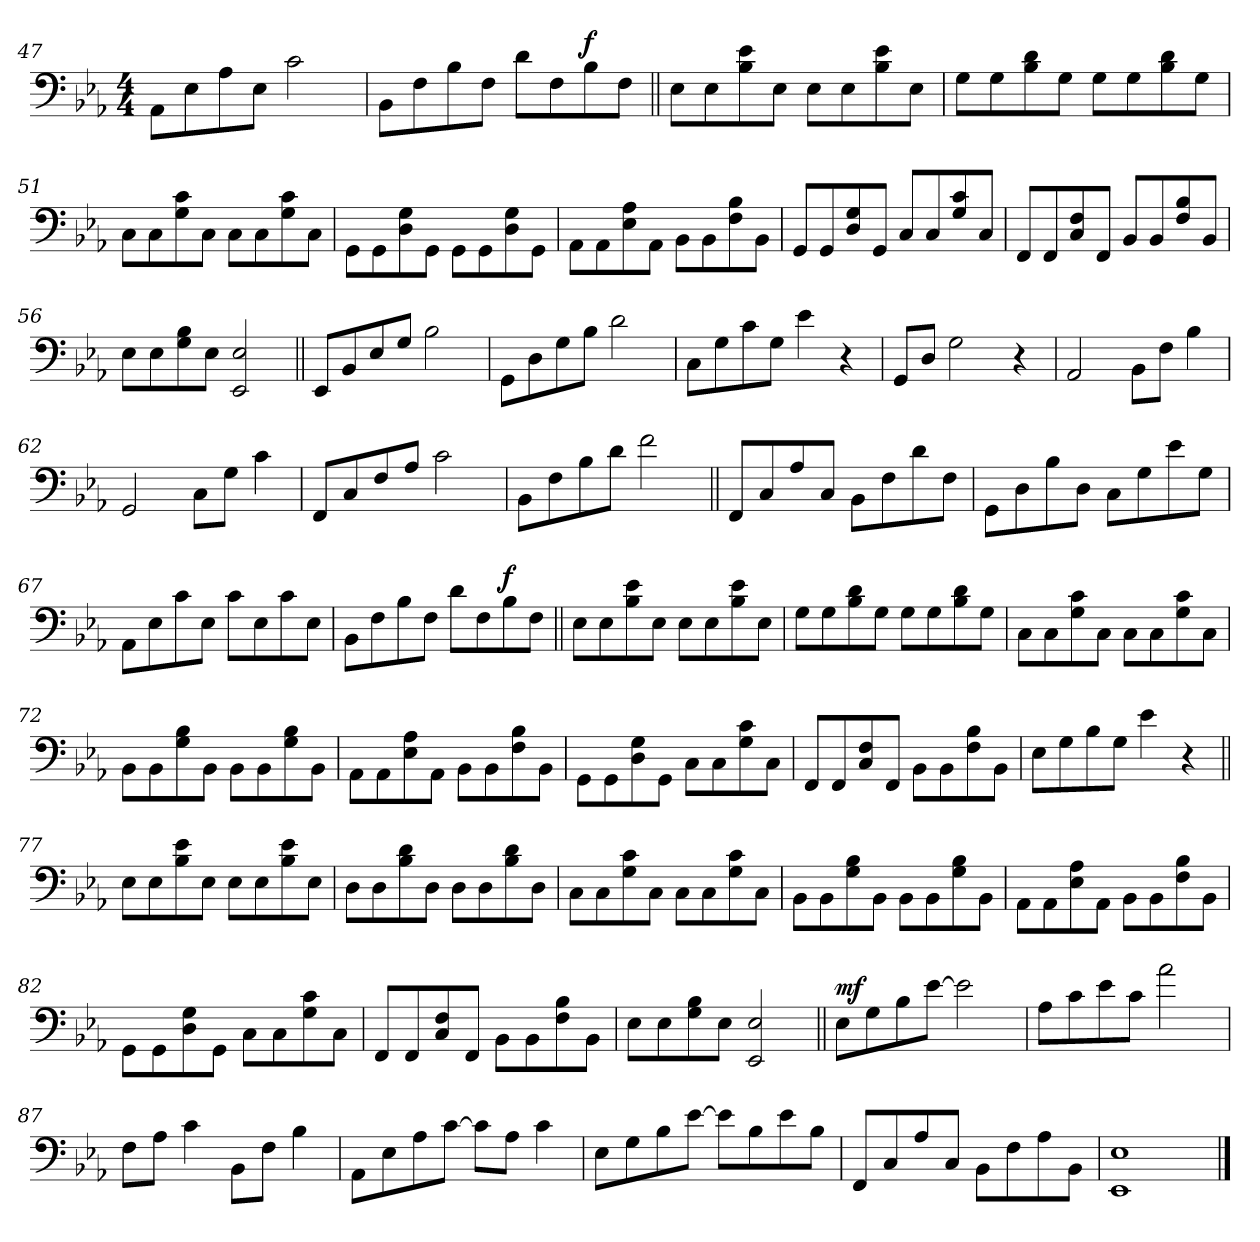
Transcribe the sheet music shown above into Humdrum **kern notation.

**kern	**dynam
*part1	*part1
*staff1	*staff1
*clefF4	*
*k[b-e-a-]	*
*M4/4	*
=47	=47
8AA-\L	.
8E-\	.
8A-\	.
8E-\J	.
2c\	.
!!LO:LB:g=z
=48	=48
8BB-\L	.
8F\	.
8B-\	.
8F\J	.
8d\L	.
8F\	.
!	!LO:DY:a
8B-\	f
8F\J	.
=49||	=49||
8E-\L	.
8E-\	.
8B-\ 8e-\	.
8E-\J	.
8E-\L	.
8E-\	.
8B-\ 8e-\	.
8E-\J	.
=50	=50
8G\L	.
8G\	.
8B-\ 8d\	.
8G\J	.
8G\L	.
8G\	.
8B-\ 8d\	.
8G\J	.
!!LO:LB:g=z
=51	=51
8C\L	.
8C\	.
8G\ 8c\	.
8C\J	.
8C\L	.
8C\	.
8G\ 8c\	.
8C\J	.
=52	=52
8GG\L	.
8GG\	.
8D\ 8G\	.
8GG\J	.
8GG\L	.
8GG\	.
8D\ 8G\	.
8GG\J	.
=53	=53
8AA-\L	.
8AA-\	.
8E-\ 8A-\	.
8AA-\J	.
8BB-\L	.
8BB-\	.
8F\ 8B-\	.
8BB-\J	.
!!LO:PB:g=z
=54	=54
8GG/L	.
8GG/	.
8D/ 8G/	.
8GG/J	.
8C/L	.
8C/	.
8G/ 8c/	.
8C/J	.
=55	=55
8FF/L	.
8FF/	.
8C/ 8F/	.
8FF/J	.
8BB-/L	.
8BB-/	.
8F/ 8B-/	.
8BB-/J	.
=56	=56
8E-\L	.
8E-\	.
8G\ 8B-\	.
8E-\J	.
2EE-/ 2E-/	.
!!LO:LB:g=z
=57||	=57||
8EE-/L	.
8BB-/	.
8E-/	.
8G/J	.
2B-\	.
=58	=58
8GG\L	.
8D\	.
8G\	.
8B-\J	.
2d\	.
=59	=59
8C\L	.
8G\	.
8c\	.
8G\J	.
4e-\	.
4r	.
=60	=60
8GG/L	.
8D/J	.
2G\	.
4r	.
!!LO:LB:g=z
=61	=61
2AA-/	.
8BB-\L	.
8F\J	.
4B-\	.
=62	=62
2GG/	.
8C\L	.
8G\J	.
4c\	.
=63	=63
8FF/L	.
8C/	.
8F/	.
8A-/J	.
2c\	.
=64	=64
8BB-\L	.
8F\	.
8B-\	.
8d\J	.
2f\	.
!!LO:LB:g=z
=65||	=65||
8FF/L	.
8C/	.
8A-/	.
8C/J	.
8BB-\L	.
8F\	.
8d\	.
8F\J	.
=66	=66
8GG\L	.
8D\	.
8B-\	.
8D\J	.
8C\L	.
8G\	.
8e-\	.
8G\J	.
=67	=67
8AA-\L	.
8E-\	.
8c\	.
8E-\J	.
8c\L	.
8E-\	.
8c\	.
8E-\J	.
!!LO:LB:g=z
=68	=68
8BB-\L	.
8F\	.
8B-\	.
8F\J	.
8d\L	.
8F\	.
!	!LO:DY:a
8B-\	f
8F\J	.
=69||	=69||
8E-\L	.
8E-\	.
8B-\ 8e-\	.
8E-\J	.
8E-\L	.
8E-\	.
8B-\ 8e-\	.
8E-\J	.
=70	=70
8G\L	.
8G\	.
8B-\ 8d\	.
8G\J	.
8G\L	.
8G\	.
8B-\ 8d\	.
8G\J	.
=71	=71
8C\L	.
8C\	.
8G\ 8c\	.
8C\J	.
8C\L	.
8C\	.
8G\ 8c\	.
8C\J	.
!!LO:PB:g=z
=72	=72
8BB-\L	.
8BB-\	.
8G\ 8B-\	.
8BB-\J	.
8BB-\L	.
8BB-\	.
8G\ 8B-\	.
8BB-\J	.
=73	=73
8AA-\L	.
8AA-\	.
8E-\ 8A-\	.
8AA-\J	.
8BB-\L	.
8BB-\	.
8F\ 8B-\	.
8BB-\J	.
=74	=74
8GG\L	.
8GG\	.
8D\ 8G\	.
8GG\J	.
8C\L	.
8C\	.
8G\ 8c\	.
8C\J	.
!!LO:LB:g=z
=75	=75
8FF/L	.
8FF/	.
8C/ 8F/	.
8FF/J	.
8BB-\L	.
8BB-\	.
8F\ 8B-\	.
8BB-\J	.
=76	=76
8E-\L	.
8G\	.
8B-\	.
8G\J	.
4e-\	.
4r	.
=77||	=77||
8E-\L	.
8E-\	.
8B-\ 8e-\	.
8E-\J	.
8E-\L	.
8E-\	.
8B-\ 8e-\	.
8E-\J	.
=78	=78
8D\L	.
8D\	.
8B-\ 8d\	.
8D\J	.
8D\L	.
8D\	.
8B-\ 8d\	.
8D\J	.
!!LO:LB:g=z
=79	=79
8C\L	.
8C\	.
8G\ 8c\	.
8C\J	.
8C\L	.
8C\	.
8G\ 8c\	.
8C\J	.
=80	=80
8BB-\L	.
8BB-\	.
8G\ 8B-\	.
8BB-\J	.
8BB-\L	.
8BB-\	.
8G\ 8B-\	.
8BB-\J	.
=81	=81
8AA-\L	.
8AA-\	.
8E-\ 8A-\	.
8AA-\J	.
8BB-\L	.
8BB-\	.
8F\ 8B-\	.
8BB-\J	.
=82	=82
8GG\L	.
8GG\	.
8D\ 8G\	.
8GG\J	.
8C\L	.
8C\	.
8G\ 8c\	.
8C\J	.
!!LO:LB:g=z
=83	=83
8FF/L	.
8FF/	.
8C/ 8F/	.
8FF/J	.
8BB-\L	.
8BB-\	.
8F\ 8B-\	.
8BB-\J	.
=84	=84
8E-\L	.
8E-\	.
8G\ 8B-\	.
8E-\J	.
2EE-/ 2E-/	.
=85||	=85||
!	!LO:DY:a
8E-\L	mf
8G\	.
8B-\	.
[8e-\J	.
2e-\]	.
=86	=86
8A-\L	.
8c\	.
8e-\	.
8c\J	.
2a-\	.
!!LO:LB:g=z
=87	=87
8F\L	.
8A-\J	.
4c\	.
8BB-\L	.
8F\J	.
4B-\	.
=88	=88
8AA-\L	.
8E-\	.
8A-\	.
[8c\J	.
8c\L]	.
8A-\J	.
4c\	.
=89	=89
8E-\L	.
8G\	.
8B-\	.
[8e-\J	.
8e-\L]	.
8B-\	.
8e-\	.
8B-\J	.
=90	=90
8FF/L	.
8C/	.
8A-/	.
8C/J	.
8BB-\L	.
8F\	.
8A-\	.
8BB-\J	.
=91	=91
1EE- 1E-	.
==	==
*-	*-
